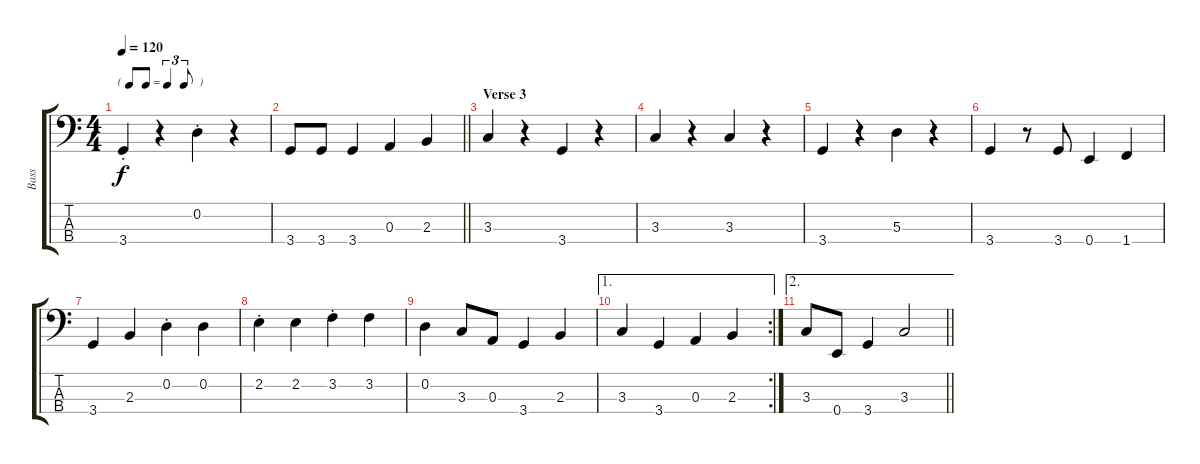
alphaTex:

\track ("Bass" "Bass") {instrument electricbassfinger}
\staff {score tabs}
\tuning (G2 D2 A1 E1) {hide}
\ts (4 4)
\tf triplet8th
\tempo 120
\clef f4
\ks c
3.4{st}.4{dy f} r.4 0.2{st}.4 r.4 |
\barLineRight lightlight
3.4.8 3.4.8 3.4.4 0.3.4 2.3.4 |
\section ("" "Verse 3")
3.3.4 r.4 3.4.4 r.4 |
3.3.4 r.4 3.3.4 r.4 |
3.4.4 r.4 5.3.4 r.4 |
3.4.4 r.8 3.4.8 0.4.4 1.4.4 |
3.4.4 2.3.4 0.2{st}.4 0.2.4 |
2.2{st}.4 2.2.4 3.2{st}.4 3.2.4 |
0.2.4 3.3.8 0.3.8 3.4.4 2.3.4 |
\ae 1
\rc 2
3.3.4 3.4.4 0.3.4 2.3.4 |
\ae 2
\barLineRight lightlight
3.3.8 0.4.8 3.4.4 3.3.2
